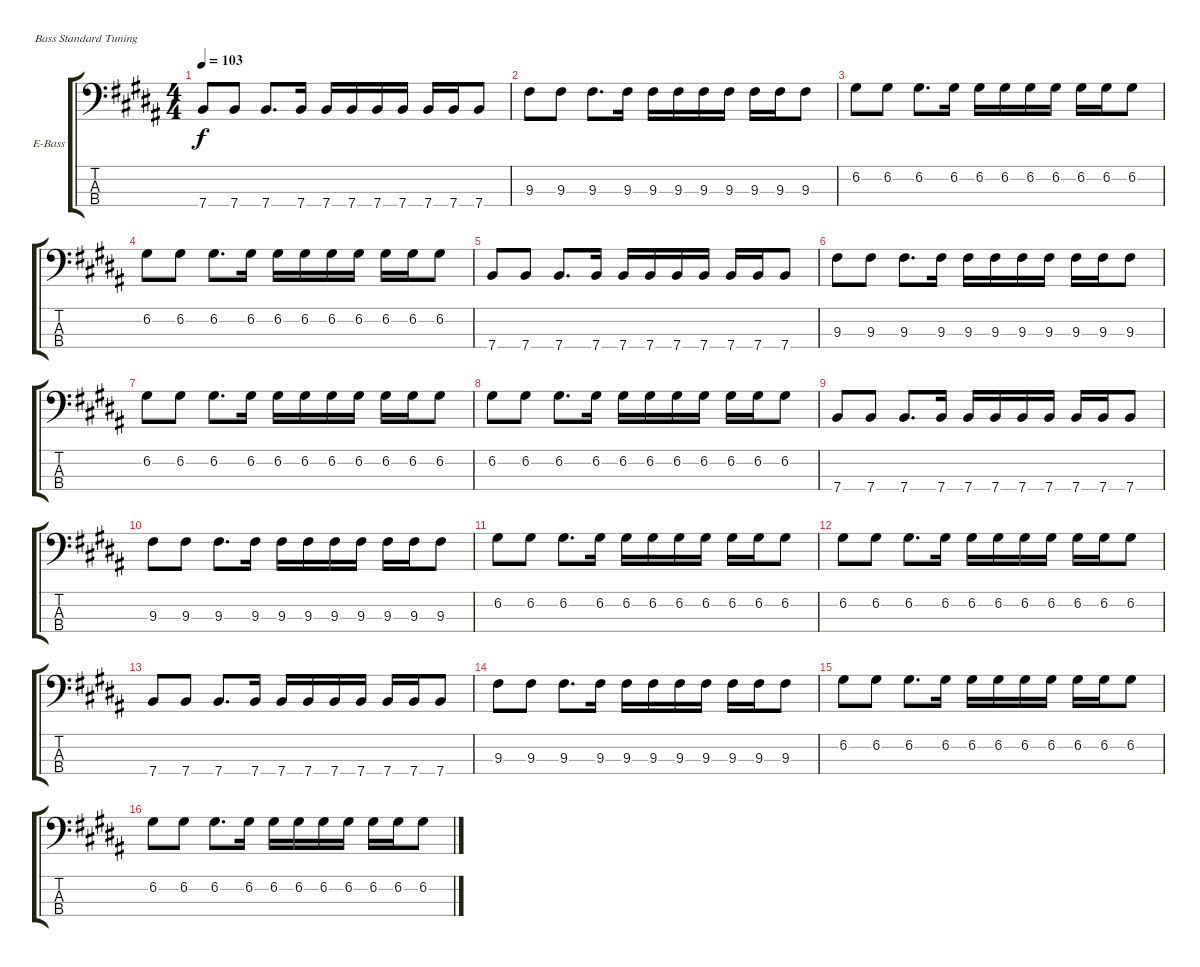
\defaultSystemsLayout 4
\bracketExtendMode groupsimilarinstruments
\firstSystemTrackNameOrientation horizontal
\otherSystemsTrackNameOrientation horizontal
\track ("Electric Bass" "E-Bass") {instrument electricbassfinger}
\staff {score tabs}
\tuning (G2 D2 A1 E1)
\ts (4 4)
\tempo 103
\clef f4
\ks b
7.4.8{dy f} 7.4.8 7.4.8{d} 7.4.16 7.4.16 7.4.16 7.4.16 7.4.16 7.4.16 7.4.16 7.4.8 |
9.3.8 9.3.8 9.3.8{d} 9.3.16 9.3.16 9.3.16 9.3.16 9.3.16 9.3.16 9.3.16 9.3.8 |
6.2.8 6.2.8 6.2.8{d} 6.2.16 6.2.16 6.2.16 6.2.16 6.2.16 6.2.16 6.2.16 6.2.8 |
6.2.8 6.2.8 6.2.8{d} 6.2.16 6.2.16 6.2.16 6.2.16 6.2.16 6.2.16 6.2.16 6.2.8 |
7.4.8 7.4.8 7.4.8{d} 7.4.16 7.4.16 7.4.16 7.4.16 7.4.16 7.4.16 7.4.16 7.4.8 |
9.3.8 9.3.8 9.3.8{d} 9.3.16 9.3.16 9.3.16 9.3.16 9.3.16 9.3.16 9.3.16 9.3.8 |
6.2.8 6.2.8 6.2.8{d} 6.2.16 6.2.16 6.2.16 6.2.16 6.2.16 6.2.16 6.2.16 6.2.8 |
6.2.8 6.2.8 6.2.8{d} 6.2.16 6.2.16 6.2.16 6.2.16 6.2.16 6.2.16 6.2.16 6.2.8 |
7.4.8 7.4.8 7.4.8{d} 7.4.16 7.4.16 7.4.16 7.4.16 7.4.16 7.4.16 7.4.16 7.4.8 |
9.3.8 9.3.8 9.3.8{d} 9.3.16 9.3.16 9.3.16 9.3.16 9.3.16 9.3.16 9.3.16 9.3.8 |
6.2.8 6.2.8 6.2.8{d} 6.2.16 6.2.16 6.2.16 6.2.16 6.2.16 6.2.16 6.2.16 6.2.8 |
6.2.8 6.2.8 6.2.8{d} 6.2.16 6.2.16 6.2.16 6.2.16 6.2.16 6.2.16 6.2.16 6.2.8 |
7.4.8 7.4.8 7.4.8{d} 7.4.16 7.4.16 7.4.16 7.4.16 7.4.16 7.4.16 7.4.16 7.4.8 |
9.3.8 9.3.8 9.3.8{d} 9.3.16 9.3.16 9.3.16 9.3.16 9.3.16 9.3.16 9.3.16 9.3.8 |
6.2.8 6.2.8 6.2.8{d} 6.2.16 6.2.16 6.2.16 6.2.16 6.2.16 6.2.16 6.2.16 6.2.8 |
6.2.8 6.2.8 6.2.8{d} 6.2.16 6.2.16 6.2.16 6.2.16 6.2.16 6.2.16 6.2.16 6.2.8
